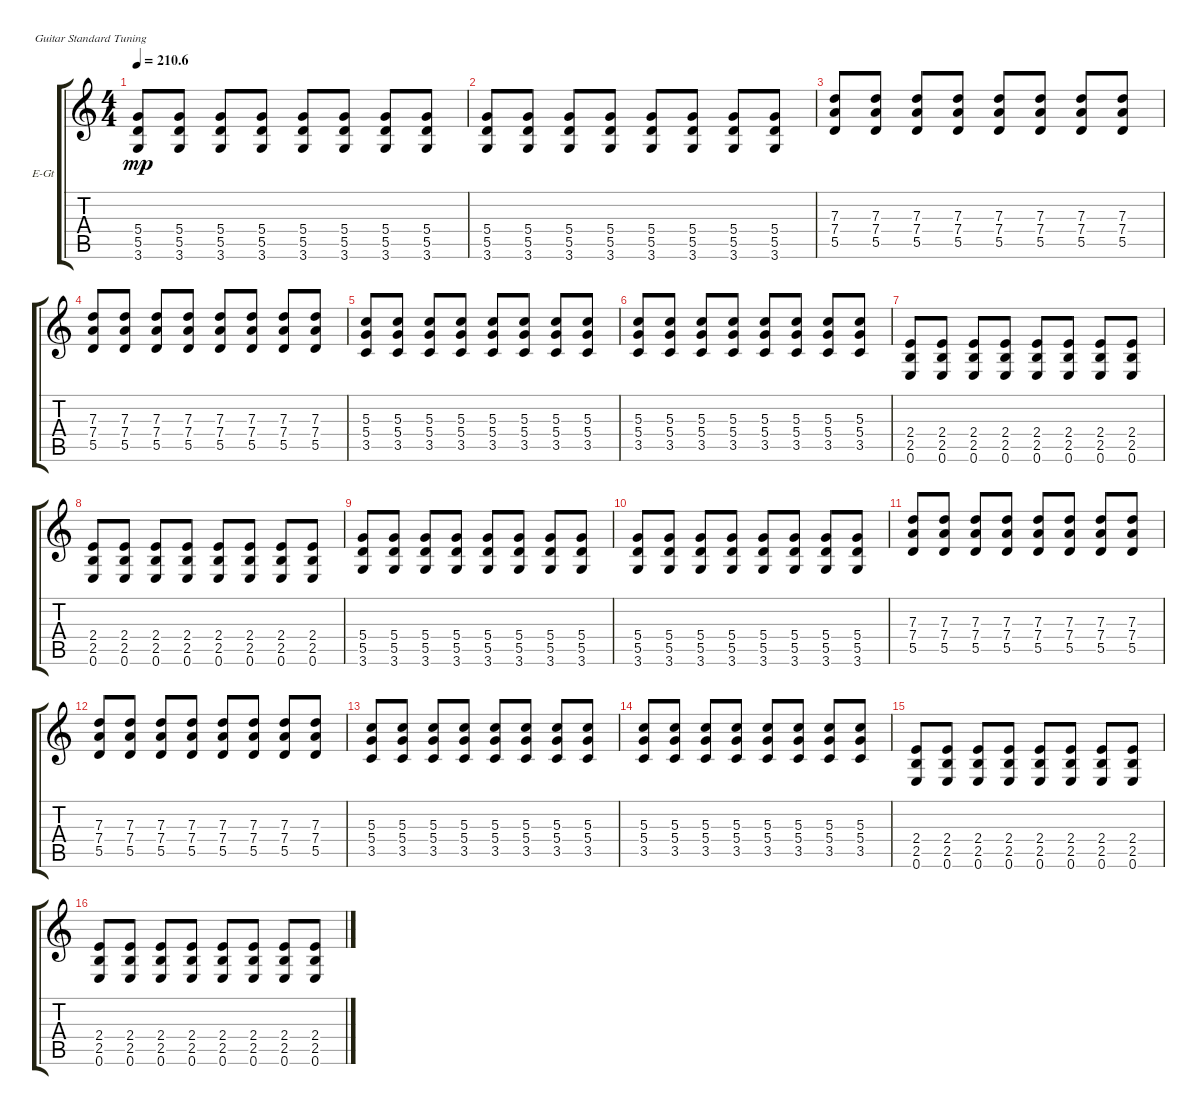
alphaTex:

\defaultSystemsLayout 4
\bracketExtendMode groupsimilarinstruments
\firstSystemTrackNameOrientation horizontal
\otherSystemsTrackNameOrientation horizontal
\track ("Electric Guitar" "E-Gt") {instrument overdrivenguitar}
\staff {score tabs}
\tuning (E4 B3 G3 D3 A2 E2)
\ts (4 4)
\tempo
210.6
\accidentals auto
\clef g2
\ottava regular
\simile none
\ks c
(3.6 5.5 5.4).8{dy mp} (3.6 5.5 5.4).8 (3.6 5.5 5.4).8 (3.6 5.5 5.4).8 (3.6 5.5 5.4).8 (3.6 5.5 5.4).8 (3.6 5.5 5.4).8 (3.6 5.5 5.4).8 |
(3.6 5.5 5.4).8 (3.6 5.5 5.4).8 (3.6 5.5 5.4).8 (3.6 5.5 5.4).8 (3.6 5.5 5.4).8 (3.6 5.5 5.4).8 (3.6 5.5 5.4).8 (3.6 5.5 5.4).8 |
(7.4 7.3 5.5).8 (5.5 7.4 7.3).8 (5.5 7.4 7.3).8 (5.5 7.4 7.3).8 (5.5 7.4 7.3).8 (5.5 7.4 7.3).8 (5.5 7.4 7.3).8 (5.5 7.4 7.3).8 |
(5.5 7.4 7.3).8 (5.5 7.4 7.3).8 (5.5 7.4 7.3).8 (5.5 7.4 7.3).8 (5.5 7.4 7.3).8 (5.5 7.4 7.3).8 (5.5 7.4 7.3).8 (5.5 7.4 7.3).8 |
(5.3 5.4 3.5).8 (3.5 5.3 5.4).8 (3.5 5.3 5.4).8 (3.5 5.3 5.4).8 (3.5 5.3 5.4).8 (3.5 5.3 5.4).8 (3.5 5.3 5.4).8 (3.5 5.3 5.4).8 |
(5.3 5.4 3.5).8 (3.5 5.3 5.4).8 (3.5 5.3 5.4).8 (3.5 5.3 5.4).8 (3.5 5.3 5.4).8 (3.5 5.3 5.4).8 (3.5 5.3 5.4).8 (3.5 5.3 5.4).8 |
(2.4 2.5 0.6).8 (0.6 2.5 2.4).8 (0.6 2.5 2.4).8 (0.6 2.5 2.4).8 (0.6 2.5 2.4).8 (0.6 2.5 2.4).8 (0.6 2.5 2.4).8 (0.6 2.5 2.4).8 |
(0.6 2.5 2.4).8 (0.6 2.5 2.4).8 (0.6 2.5 2.4).8 (0.6 2.5 2.4).8 (0.6 2.5 2.4).8 (0.6 2.5 2.4).8 (0.6 2.5 2.4).8 (0.6 2.5 2.4).8 |
(3.6 5.5 5.4).8 (3.6 5.5 5.4).8 (3.6 5.5 5.4).8 (3.6 5.5 5.4).8 (3.6 5.5 5.4).8 (3.6 5.5 5.4).8 (3.6 5.5 5.4).8 (3.6 5.5 5.4).8 |
(3.6 5.5 5.4).8 (3.6 5.5 5.4).8 (3.6 5.5 5.4).8 (3.6 5.5 5.4).8 (3.6 5.5 5.4).8 (3.6 5.5 5.4).8 (3.6 5.5 5.4).8 (3.6 5.5 5.4).8 |
(7.4 7.3 5.5).8 (5.5 7.4 7.3).8 (5.5 7.4 7.3).8 (5.5 7.4 7.3).8 (5.5 7.4 7.3).8 (5.5 7.4 7.3).8 (5.5 7.4 7.3).8 (5.5 7.4 7.3).8 |
(5.5 7.4 7.3).8 (5.5 7.4 7.3).8 (5.5 7.4 7.3).8 (5.5 7.4 7.3).8 (5.5 7.4 7.3).8 (5.5 7.4 7.3).8 (5.5 7.4 7.3).8 (5.5 7.4 7.3).8 |
(5.3 5.4 3.5).8 (3.5 5.3 5.4).8 (3.5 5.3 5.4).8 (3.5 5.3 5.4).8 (3.5 5.3 5.4).8 (3.5 5.3 5.4).8 (3.5 5.3 5.4).8 (3.5 5.3 5.4).8 |
(5.3 5.4 3.5).8 (3.5 5.3 5.4).8 (3.5 5.3 5.4).8 (3.5 5.3 5.4).8 (3.5 5.3 5.4).8 (3.5 5.3 5.4).8 (3.5 5.3 5.4).8 (3.5 5.3 5.4).8 |
(2.4 2.5 0.6).8 (0.6 2.5 2.4).8 (0.6 2.5 2.4).8 (0.6 2.5 2.4).8 (0.6 2.5 2.4).8 (0.6 2.5 2.4).8 (0.6 2.5 2.4).8 (0.6 2.5 2.4).8 |
(0.6 2.5 2.4).8 (0.6 2.5 2.4).8 (0.6 2.5 2.4).8 (0.6 2.5 2.4).8 (0.6 2.5 2.4).8 (0.6 2.5 2.4).8 (0.6 2.5 2.4).8 (0.6 2.5 2.4).8
